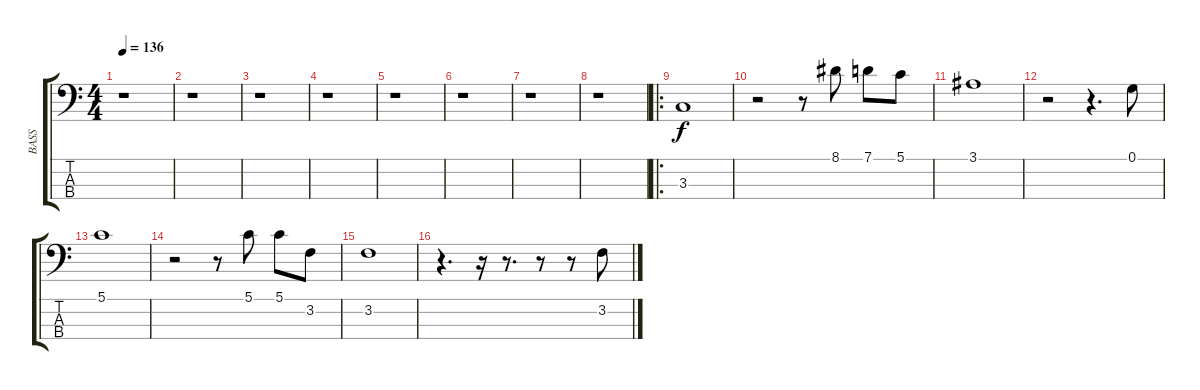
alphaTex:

\track ("BASS" "BASS") {instrument fretlessbass}
\staff {score tabs}
\tuning (G2 D2 A1 E1) {hide}
\ts (4 4)
\tempo 136
\clef f4
\ks c
r.1{dy f} |
r.1 |
r.1 |
r.1 |
r.1 |
r.1 |
r.1 |
r.1 |
\ro
3.3.1 |
r.2 r.8 8.1.8 7.1.8 5.1.8 |
3.1.1 |
r.2 r.4{d} 0.1.8 |
5.1.1 |
r.2 r.8 5.1.8 5.1.8 3.2.8 |
3.2.1 |
r.4{d} r.16 r.8{d} r.8 r.8 3.2.8
